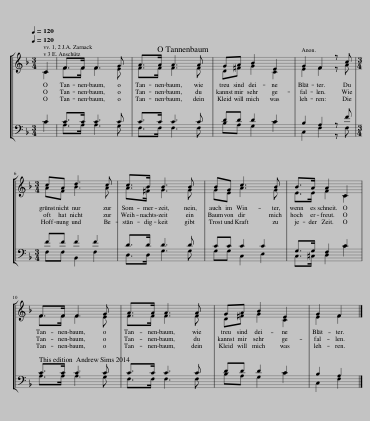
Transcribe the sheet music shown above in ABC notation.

X:1
%%score [ ( 1 2 ) ( 3 4 ) ]
L:1/8
Q:1/4=120
M:3/4
I:linebreak $
K:F
V:1 treble
V:2 treble
V:3 bass
V:4 bass
V:1
 C2 | F>F F3 G | A>A A3 A | GA B2 E2 | G2 F2 z c |$ %5
[M:3/4] cA d3 c | c>B B3 B | BG c3 B | B>A A2 C2 |$ F>F F3 G | %10
 A>A A3 A | GA B2 E2 | G2 F2 |] %13
V:2
 C2 | F>F F3 E | F>F F3 F | D^F G2 C2 | E2 F2 z A |$ %5
[M:3/4] AF B3 A | A>^F G3 G | GE A3 G | E>E F2 C2 |$ F>F F3 E | %10
 F>F F3 F | D^F G2 C2 | E2 F2 |] %13
V:3
 C2 | C>C C3 C | C>C C3 C | DD D2 C2 | B,2 A,2 z F |$ %5
[M:3/4] FF F2 F2 | D>D D3 D | CC C2 C2 | G,>G, F,2 C2 |$ C>C C3 C | %10
 C>C C3 C | DD D2 C2 | B,2 A,2 |] %13
V:4
 C2 | A,>A, A,3 G, | F,>F, F,3 F, | B,A, G,2 C2 | C,2 F,2 z F, |$ %5
[M:3/4] F,F, B,,2 F,2 | D,>D, G,3 G, | G,G, C,2 E,2 | C,>^C, D,2 C2 |$ A,>A, A,3 G, | %10
 F,>F, F,3 F, | B,A, G,2 C2 | C,2 F,2 |] %13
